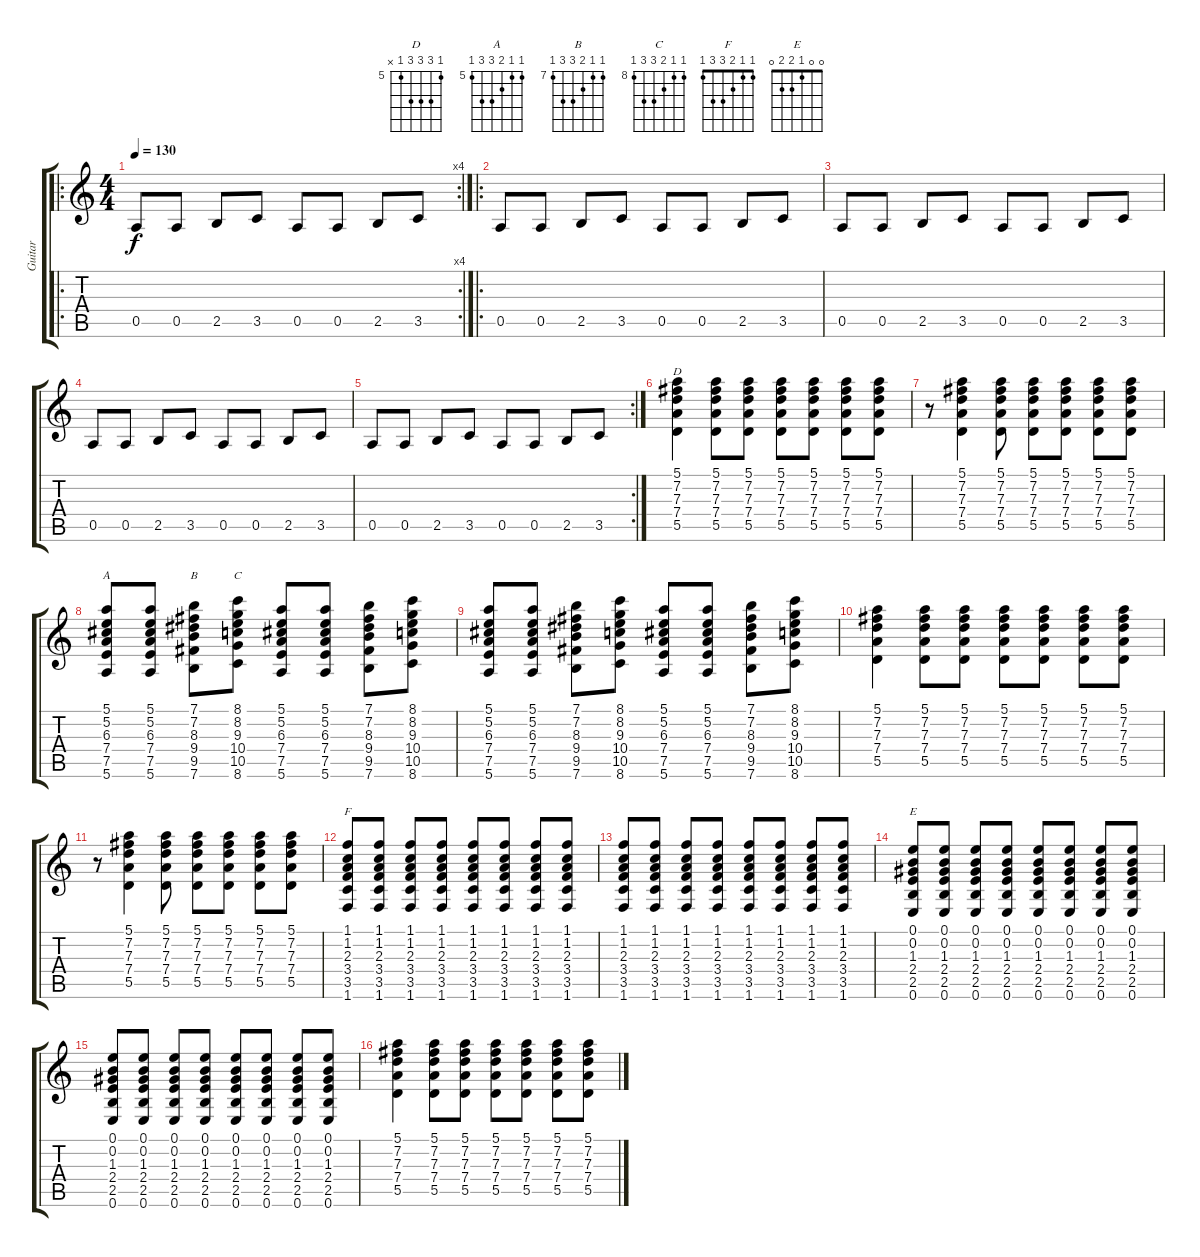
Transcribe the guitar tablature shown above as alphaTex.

\track ("Guitar" "Guitar") {instrument electricguitarmuted}
\staff {score tabs}
\tuning (E4 B3 G3 D3 A2 E2) {hide}
\chord ("D" 5 7 7 7 5 x) {firstfret 5}
\chord ("A" 5 5 6 7 7 5) {firstfret 5}
\chord ("B" 7 7 8 9 9 7) {firstfret 7}
\chord ("C" 8 8 9 10 10 8) {firstfret 8}
\chord ("F" 1 1 2 3 3 1)
\chord ("E" 0 0 1 2 2 0)
\ro
\rc 4
\ts (4 4)
\tempo 130
\clef g2
\ks c
0.5.8{dy f instrument electricguitarmuted} 0.5.8 2.5.8 3.5.8 0.5.8 0.5.8 2.5.8 3.5.8 |
\ro
0.5.8 0.5.8 2.5.8 3.5.8 0.5.8 0.5.8 2.5.8 3.5.8 |
0.5.8 0.5.8 2.5.8 3.5.8 0.5.8 0.5.8 2.5.8 3.5.8 |
0.5.8 0.5.8 2.5.8 3.5.8 0.5.8 0.5.8 2.5.8 3.5.8 |
\rc 2
0.5.8 0.5.8 2.5.8 3.5.8 0.5.8 0.5.8 2.5.8 3.5.8 |
(5.1 7.2 7.3 7.4 5.5).4{ch "D"} (5.1 7.2 7.3 7.4 5.5).8 (5.1 7.2 7.3 7.4 5.5).8 (5.1 7.2 7.3 7.4 5.5).8 (5.1 7.2 7.3 7.4 5.5).8 (5.1 7.2 7.3 7.4 5.5).8 (5.1 7.2 7.3 7.4 5.5).8 |
r.8 (5.1 7.2 7.3 7.4 5.5).4 (5.1 7.2 7.3 7.4 5.5).8 (5.1 7.2 7.3 7.4 5.5).8 (5.1 7.2 7.3 7.4 5.5).8 (5.1 7.2 7.3 7.4 5.5).8 (5.1 7.2 7.3 7.4 5.5).8 |
(5.1 5.2 6.3 7.4 7.5 5.6).8{ch "A"} (5.1 5.2 6.3 7.4 7.5 5.6).8 (7.1 7.2 8.3 9.4 9.5 7.6).8{ch "B"} (8.1 8.2 9.3 10.4 10.5 8.6).8{ch "C"} (5.1 5.2 6.3 7.4 7.5 5.6).8 (5.1 5.2 6.3 7.4 7.5 5.6).8 (7.1 7.2 8.3 9.4 9.5 7.6).8 (8.1 8.2 9.3 10.4 10.5 8.6).8 |
(5.1 5.2 6.3 7.4 7.5 5.6).8 (5.1 5.2 6.3 7.4 7.5 5.6).8 (7.1 7.2 8.3 9.4 9.5 7.6).8 (8.1 8.2 9.3 10.4 10.5 8.6).8 (5.1 5.2 6.3 7.4 7.5 5.6).8 (5.1 5.2 6.3 7.4 7.5 5.6).8 (7.1 7.2 8.3 9.4 9.5 7.6).8 (8.1 8.2 9.3 10.4 10.5 8.6).8 |
(5.1 7.2 7.3 7.4 5.5).4 (5.1 7.2 7.3 7.4 5.5).8 (5.1 7.2 7.3 7.4 5.5).8 (5.1 7.2 7.3 7.4 5.5).8 (5.1 7.2 7.3 7.4 5.5).8 (5.1 7.2 7.3 7.4 5.5).8 (5.1 7.2 7.3 7.4 5.5).8 |
r.8 (5.1 7.2 7.3 7.4 5.5).4 (5.1 7.2 7.3 7.4 5.5).8 (5.1 7.2 7.3 7.4 5.5).8 (5.1 7.2 7.3 7.4 5.5).8 (5.1 7.2 7.3 7.4 5.5).8 (5.1 7.2 7.3 7.4 5.5).8 |
(1.1 1.2 2.3 3.4 3.5 1.6).8{ch "F"} (1.1 1.2 2.3 3.4 3.5 1.6).8 (1.1 1.2 2.3 3.4 3.5 1.6).8 (1.1 1.2 2.3 3.4 3.5 1.6).8 (1.1 1.2 2.3 3.4 3.5 1.6).8 (1.1 1.2 2.3 3.4 3.5 1.6).8 (1.1 1.2 2.3 3.4 3.5 1.6).8 (1.1 1.2 2.3 3.4 3.5 1.6).8 |
(1.1 1.2 2.3 3.4 3.5 1.6).8 (1.1 1.2 2.3 3.4 3.5 1.6).8 (1.1 1.2 2.3 3.4 3.5 1.6).8 (1.1 1.2 2.3 3.4 3.5 1.6).8 (1.1 1.2 2.3 3.4 3.5 1.6).8 (1.1 1.2 2.3 3.4 3.5 1.6).8 (1.1 1.2 2.3 3.4 3.5 1.6).8 (1.1 1.2 2.3 3.4 3.5 1.6).8 |
(0.1 0.2 1.3 2.4 2.5 0.6).8{ch "E"} (0.1 0.2 1.3 2.4 2.5 0.6).8 (0.1 0.2 1.3 2.4 2.5 0.6).8 (0.1 0.2 1.3 2.4 2.5 0.6).8 (0.1 0.2 1.3 2.4 2.5 0.6).8 (0.1 0.2 1.3 2.4 2.5 0.6).8 (0.1 0.2 1.3 2.4 2.5 0.6).8 (0.1 0.2 1.3 2.4 2.5 0.6).8 |
(0.1 0.2 1.3 2.4 2.5 0.6).8 (0.1 0.2 1.3 2.4 2.5 0.6).8 (0.1 0.2 1.3 2.4 2.5 0.6).8 (0.1 0.2 1.3 2.4 2.5 0.6).8 (0.1 0.2 1.3 2.4 2.5 0.6).8 (0.1 0.2 1.3 2.4 2.5 0.6).8 (0.1 0.2 1.3 2.4 2.5 0.6).8 (0.1 0.2 1.3 2.4 2.5 0.6).8 |
(5.1 7.2 7.3 7.4 5.5).4 (5.1 7.2 7.3 7.4 5.5).8 (5.1 7.2 7.3 7.4 5.5).8 (5.1 7.2 7.3 7.4 5.5).8 (5.1 7.2 7.3 7.4 5.5).8 (5.1 7.2 7.3 7.4 5.5).8 (5.1 7.2 7.3 7.4 5.5).8
